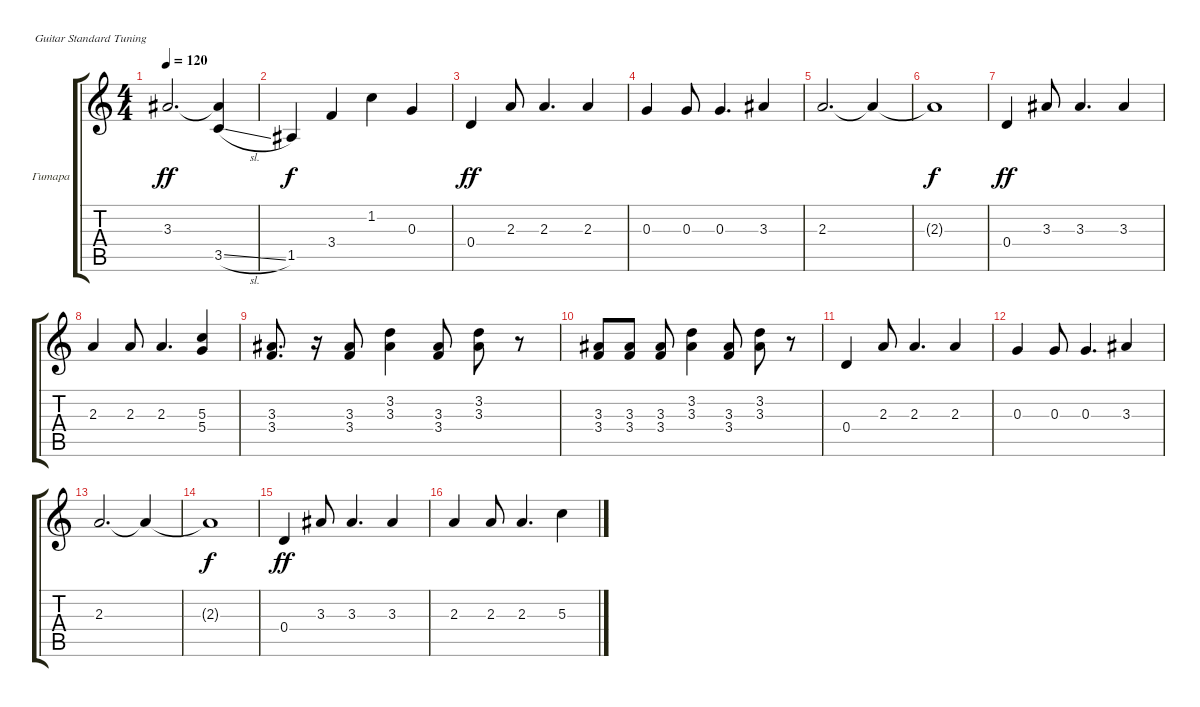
\defaultSystemsLayout 4
\bracketExtendMode groupsimilarinstruments
\firstSystemTrackNameOrientation horizontal
\otherSystemsTrackNameOrientation horizontal
\track ("Ю.Каспарян (Overdrive)" "Гитара") {instrument electricguitarclean}
\staff {score tabs}
\tuning (E4 B3 G3 D3 A2 E2)
\ts (4 4)
\tempo 120
\clef g2
\ks c
3.3.2{d dy ff} (3.3{t} 3.5{sl}).4 |
1.5.4{dy f} 3.4.4 1.2.4 0.3.4 |
0.4.4{dy ff} 2.3.8 2.3.4{d} 2.3.4 |
0.3.4 0.3.8 0.3.4{d} 3.3.4 |
2.3.2{d} 2.3{t}.4 |
2.3{t}.1{dy f} |
0.4.4{dy ff} 3.3.8 3.3.4{d} 3.3.4 |
2.3.4 2.3.8 2.3.4{d} (5.3 5.4).4 |
(3.3 3.4).8{d} r.16 (3.3 3.4).8 (3.3 3.2).4 (3.4 3.3).8 (3.3 3.2).8 r.8 |
(3.4 3.3).8 (3.4 3.3).8 (3.4 3.3).8 (3.3 3.2).4 (3.4 3.3).8 (3.3 3.2).8 r.8 |
0.4.4 2.3.8 2.3.4{d} 2.3.4 |
0.3.4 0.3.8 0.3.4{d} 3.3.4 |
2.3.2{d} 2.3{t}.4 |
2.3{t}.1{dy f} |
0.4.4{dy ff} 3.3.8 3.3.4{d} 3.3.4 |
2.3.4 2.3.8 2.3.4{d} 5.3.4
